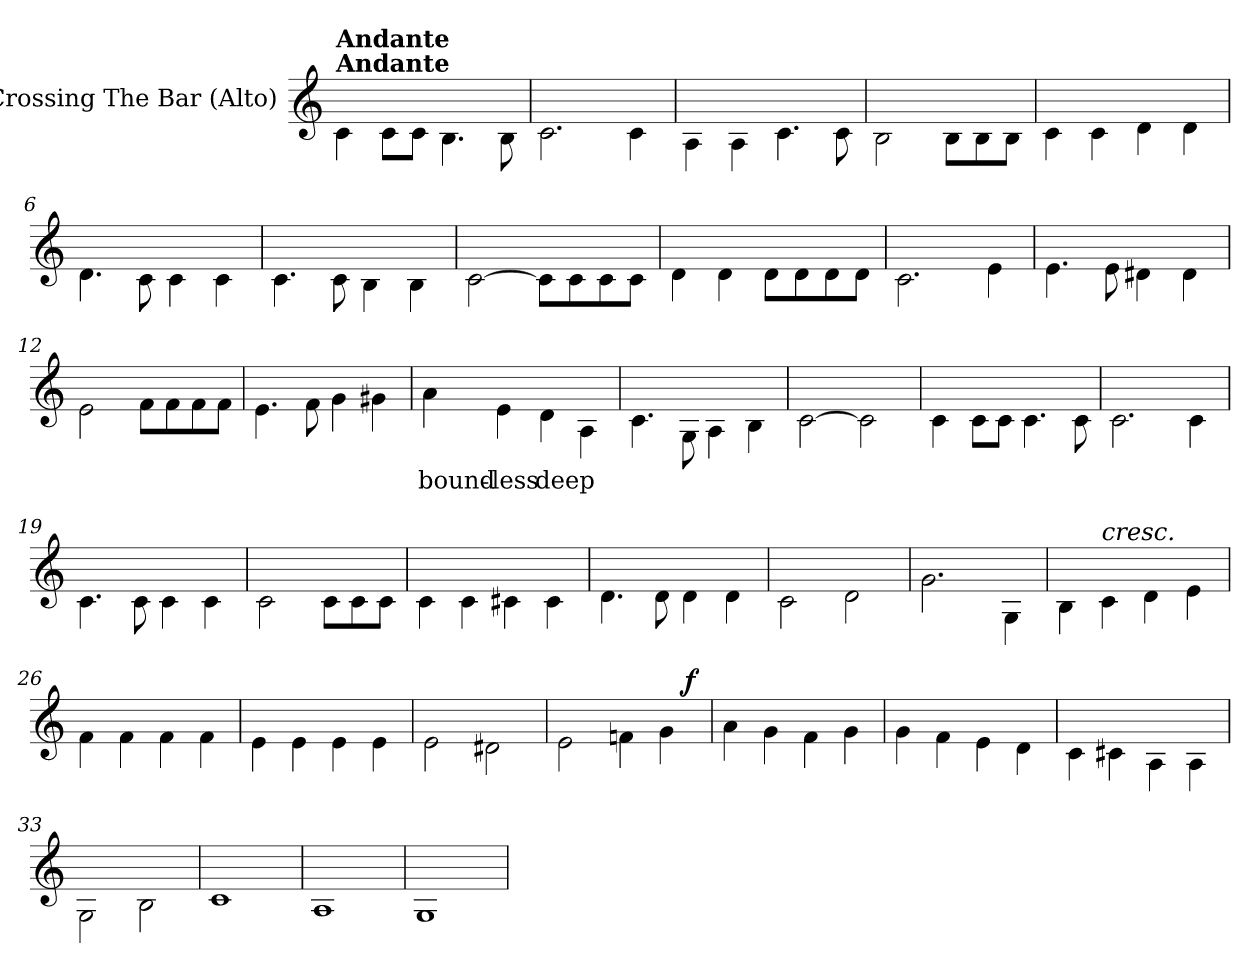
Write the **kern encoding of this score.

**kern	**text	**dynam
*part1	*part1	*part1
*staff1	*staff1	*staff1
*I"Crossing The Bar (Alto)	*	*
*clefG2	*	*
=1	=1	=1
!LO:TX:a:B:t=Andante	!	!
!LO:TX:a:B:t=Andante	!	!
4c\	.	.
8c\L	.	.
8c\J	.	.
4.B\	.	.
8B\	.	.
=2	=2	=2
2.c\	.	.
4c\	.	.
=3	=3	=3
4A\	.	.
4A\	.	.
4.c\	.	.
8c\	.	.
=4	=4	=4
2B\	.	.
8B\L	.	.
8B\	.	.
8B\J	.	.
=5	=5	=5
4c\	.	.
4c\	.	.
4d\	.	.
4d\	.	.
=6	=6	=6
4.d\	.	.
8c\	.	.
4c\	.	.
4c\	.	.
=7	=7	=7
4.c\	.	.
8c\	.	.
4B\	.	.
4B\	.	.
=8	=8	=8
[2c\	.	.
8c\L]	.	.
8c\	.	.
8c\	.	.
8c\J	.	.
=9	=9	=9
4d\	.	.
4d\	.	.
8d\L	.	.
8d\	.	.
8d\	.	.
8d\J	.	.
=10	=10	=10
2.c\	.	.
4e\	.	.
=11	=11	=11
4.e\	.	.
8e\	.	.
4d#X\	.	.
4d#\	.	.
=12	=12	=12
2e\	.	.
8f\L	.	.
8f\	.	.
8f\	.	.
8f\J	.	.
=13	=13	=13
4.e\	.	.
8f\	.	.
4g\	.	.
4g#X\	.	.
=14	=14	=14
!	!LO:LY:b	!
4a\	bound-	.
!	!LO:LY:b	!
4e\	-less	.
!	!LO:LY:b	!
4d\	deep	.
4A\	.	.
=15	=15	=15
4.c\	.	.
8G\	.	.
4A\	.	.
4B\	.	.
=16	=16	=16
[2c\	.	.
2c\]	.	.
=17	=17	=17
4c\	.	.
8c\L	.	.
8c\J	.	.
4.c\	.	.
8c\	.	.
=18	=18	=18
2.c\	.	.
4c\	.	.
=19	=19	=19
4.c\	.	.
8c\	.	.
4c\	.	.
4c\	.	.
=20	=20	=20
2c\	.	.
8c\L	.	.
8c\	.	.
8c\J	.	.
=21	=21	=21
4c\	.	.
4c\	.	.
4c#X\	.	.
4c#\	.	.
=22	=22	=22
4.d\	.	.
8d\	.	.
4d\	.	.
4d\	.	.
=23	=23	=23
2c\	.	.
2d\	.	.
=24	=24	=24
2.g\	.	.
4G\	.	.
=25	=25	=25
4B\	.	.
!LO:TX:a:i:t=cresc.	!	!
4c\	.	.
4d\	.	.
4e\	.	.
=26	=26	=26
4f\	.	.
4f\	.	.
4f\	.	.
4f\	.	.
=27	=27	=27
4e\	.	.
4e\	.	.
4e\	.	.
4e\	.	.
=28	=28	=28
2e\	.	.
2d#X\	.	.
=29	=29	=29
*^	*	*
2e\	2..ryy	.	.
4fn\	.	.	.
4g\	.	.	.
!	!	!	!LO:DY:b
.	8ryy	.	f
*v	*v	*	*
=30	=30	=30
4a\	.	.
4g\	.	.
4f\	.	.
4g\	.	.
=31	=31	=31
4g\	.	.
4f\	.	.
4e\	.	.
4d\	.	.
=32	=32	=32
4c\	.	.
4c#X\	.	.
4A\	.	.
4A\	.	.
=33	=33	=33
2G\	.	.
2B\	.	.
=34	=34	=34
1c	.	.
=35	=35	=35
1A	.	.
=36	=36	=36
1G	.	.
=	=	=
*-	*-	*-
